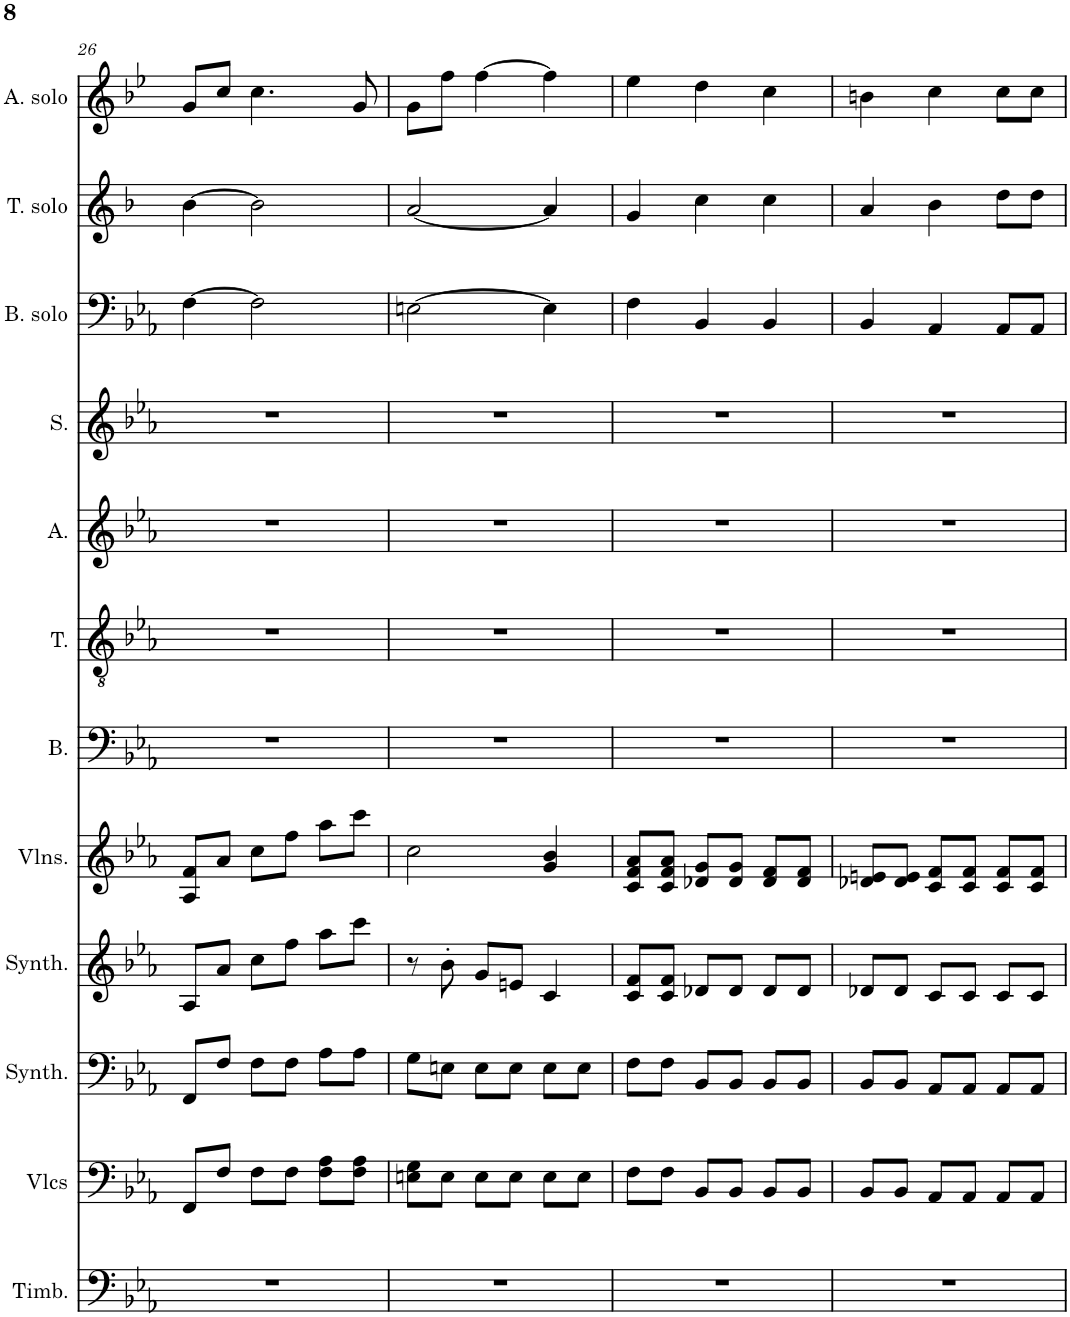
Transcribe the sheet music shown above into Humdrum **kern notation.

**kern	**kern	**kern	**kern	**kern	**kern	**kern	**kern	**kern	**kern	**kern	**kern
*part12	*part11	*part10	*part9	*part8	*part7	*part6	*part5	*part4	*part3	*part2	*part1
*staff12	*staff11	*staff10	*staff9	*staff8	*staff7	*staff6	*staff5	*staff4	*staff3	*staff2	*staff1
*I"Timbales, Staff-1	*I"Violoncelles, D'Bass/Strings, etc	*I"Synthétiseur d'instruments à cordes, Synth strings, etc	*I"Synthétiseur d'instruments à cordes, Synth strings 2	*I"Violons, 1st violins	*I"Basse	*I"Ténor	*I"Alto	*I"Soprano	*I"Basse Solo	*I"Tenor Solo	*I"Alto Solo
*I'Timb.	*I'Vlcs	*I'Synth.	*I'Synth.	*I'Vlns.	*I'B.	*I'T.	*I'A.	*I'S.	*I'B. solo	*I'T. solo	*I'A. solo
!!LO:PB:g=z
*clefF4	*clefF4	*clefF4	*clefG2	*clefG2	*clefF4	*clefGv2	*clefG2	*clefG2	*clefF4	*clefG2	*clefG2
*	*	*	*	*	*	*	*	*	*	*Trd8c14	*Trd4c7
*k[b-e-a-]	*k[b-e-a-]	*k[b-e-a-]	*k[b-e-a-]	*k[b-e-a-]	*k[b-e-a-]	*k[b-e-a-]	*k[b-e-a-]	*k[b-e-a-]	*k[b-e-a-]	*k[b-]	*k[b-e-]
*M3/4	*M3/4	*M3/4	*M3/4	*M3/4	*M3/4	*M3/4	*M3/4	*M3/4	*M3/4	*M3/4	*M3/4
=26	=26	=26	=26	=26	=26	=26	=26	=26	=26	=26	=26
2.r	8FF/L	8FF/L	8A-/L	8A-/ 8f/L	2.r	2.r	2.r	2.r	[4F\	[4b-\	8g/L
.	8F/J	8F/J	8a-/J	8a-/J	.	.	.	.	.	.	8cc/J
.	8F\L	8F\L	8cc\L	8cc\L	.	.	.	.	2F\]	2b-\]	4.cc\
.	8F\J	8F\J	8ff\J	8ff\J	.	.	.	.	.	.	.
.	8F\ 8A-\L	8A-\L	8aa-\L	8aa-\L	.	.	.	.	.	.	.
.	8F\ 8A-\J	8A-\J	8ccc\J	8ccc\J	.	.	.	.	.	.	8g/
=27	=27	=27	=27	=27	=27	=27	=27	=27	=27	=27	=27
2.r	8En\ 8G\L	8G\L	8r	2cc\	2.r	2.r	2.r	2.r	[2En\	[2a/	8g\L
.	8E\J	8En\J	8b-'\	.	.	.	.	.	.	.	8ff\J
.	8E\L	8E\L	8g/L	.	.	.	.	.	.	.	[4ff\
.	8E\J	8E\J	8en/J	.	.	.	.	.	.	.	.
.	8E\L	8E\L	4c/	4g/ 4b-/	.	.	.	.	4E\]	4a/]	4ff\]
.	8E\J	8E\J	.	.	.	.	.	.	.	.	.
=28	=28	=28	=28	=28	=28	=28	=28	=28	=28	=28	=28
2.r	8F\L	8F\L	8c/ 8f/L	8c/ 8f/ 8a-/L	2.r	2.r	2.r	2.r	4F\	4g/	4ee-\
.	8F\J	8F\J	8c/ 8f/J	8c/ 8f/ 8a-/J	.	.	.	.	.	.	.
.	8BB-/L	8BB-/L	8d-X/L	8d-X/ 8g/L	.	.	.	.	4BB-/	4cc\	4dd\
.	8BB-/J	8BB-/J	8d-/J	8d-/ 8g/J	.	.	.	.	.	.	.
.	8BB-/L	8BB-/L	8d-/L	8d-/ 8f/L	.	.	.	.	4BB-/	4cc\	4cc\
.	8BB-/J	8BB-/J	8d-/J	8d-/ 8f/J	.	.	.	.	.	.	.
=29	=29	=29	=29	=29	=29	=29	=29	=29	=29	=29	=29
2.r	8BB-/L	8BB-/L	8d-X/L	8d-X/ 8en/L	2.r	2.r	2.r	2.r	4BB-/	4a/	4bn\
.	8BB-/J	8BB-/J	8d-/J	8d-/ 8e/J	.	.	.	.	.	.	.
.	8AA-/L	8AA-/L	8c/L	8c/ 8f/L	.	.	.	.	4AA-/	4b-\	4cc\
.	8AA-/J	8AA-/J	8c/J	8c/ 8f/J	.	.	.	.	.	.	.
.	8AA-/L	8AA-/L	8c/L	8c/ 8f/L	.	.	.	.	8AA-/L	8dd\L	8cc\L
.	8AA-/J	8AA-/J	8c/J	8c/ 8f/J	.	.	.	.	8AA-/J	8dd\J	8cc\J
=	=	=	=	=	=	=	=	=	=	=	=
*-	*-	*-	*-	*-	*-	*-	*-	*-	*-	*-	*-
